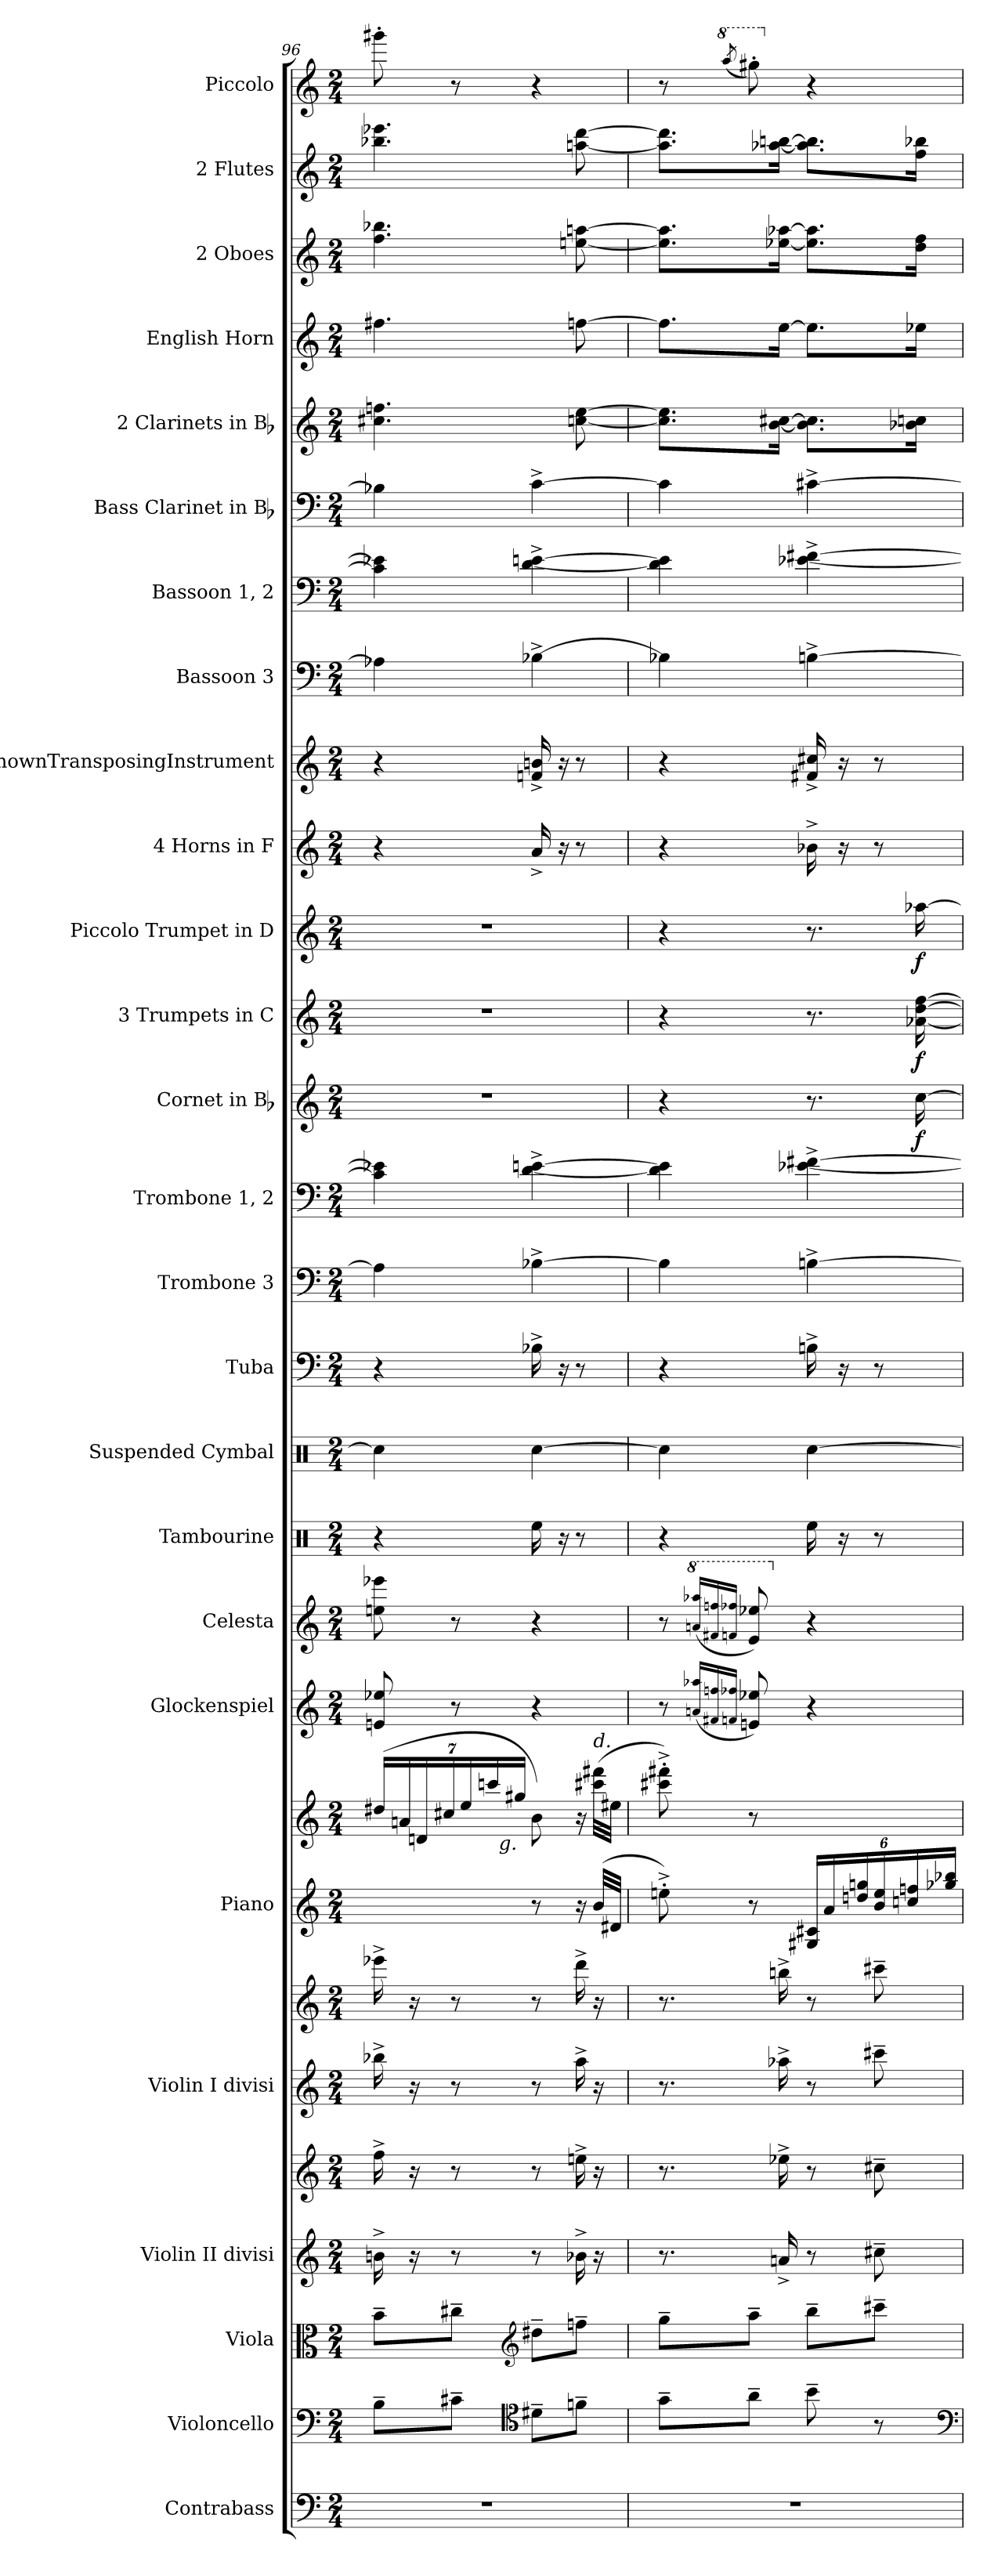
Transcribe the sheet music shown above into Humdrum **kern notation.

**kern	**kern	**kern	**kern	**kern	**kern	**kern	**kern	**kern	**kern	**kern	**kern	**kern	**kern	**kern	**kern	**kern	**dynam	**kern	**dynam	**kern	**dynam	**kern	**kern	**kern	**kern	**kern	**kern	**kern	**kern	**kern	**kern
*part28	*part27	*part26	*part25	*part24	*part23	*part22	*part21	*part21	*part20	*part19	*part18	*part17	*part16	*part15	*part14	*part13	*part13	*part12	*part12	*part11	*part11	*part10	*part9	*part8	*part7	*part6	*part5	*part4	*part3	*part2	*part1
*staff29	*staff28	*staff27	*staff26	*staff25	*staff24	*staff23	*staff22	*staff21	*staff20	*staff19	*staff18	*staff17	*staff16	*staff15	*staff14	*staff13	*staff13	*staff12	*staff12	*staff11	*staff11	*staff10	*staff9	*staff8	*staff7	*staff6	*staff5	*staff4	*staff3	*staff2	*staff1
*I"Contrabass	*I"Violoncello	*I"Viola	*I"Violin II divisi	*	*I"Violin I divisi	*	*I"Piano	*	*I"Glockenspiel	*I"Celesta	*I"Tambourine	*I"Suspended Cymbal	*I"Tuba	*I"Trombone 3	*I"Trombone 1, 2	*I"Cornet in Bb	*	*I"3 Trumpets in C	*	*I"Piccolo Trumpet in D	*	*I"4 Horns in F	*I"UnknownTransposingInstrument	*I"Bassoon 3	*I"Bassoon 1, 2	*I"Bass Clarinet in Bb	*I"2 Clarinets in Bb	*I"English Horn	*I"2 Oboes	*I"2 Flutes	*I"Piccolo
*I'cb	*I'vc	*I'vla	*I'vn div	*	*I'vn div	*	*	*	*I'glock	*I'cel	*I'tamb	*I'cymb	*I'tb	*I'tn	*I'tn	*	*	*I'tp	*	*I'picc-tp	*	*	*	*I'bn	*I'bn	*I'b-cl	*I'cl	*	*I'ob	*I'fl	*I'picc
*clefF4	*clefF4	*clefC3	*clefG2	*clefG2	*clefG2	*clefG2	*clefG2	*clefG2	*clefG2	*clefG2	*clefX	*clefX	*clefF4	*clefF4	*clefF4	*clefG2	*	*clefG2	*	*clefG2	*	*clefG2	*clefG2	*clefF4	*clefF4	*clefF4	*clefG2	*clefG2	*clefG2	*clefG2	*clefG2
*ITrd7c12	*	*	*	*	*	*	*	*	*ITrd-14c-24	*ITrd-7c-12	*	*	*	*	*	*ITrd1c2	*	*	*	*ITrd-1c-2	*	*ITrd4c7	*ITrd4c7	*	*	*ITrd1c2	*ITrd1c2	*ITrd4c7	*	*	*ITrd-7c-12
*k[]	*k[]	*k[]	*k[]	*k[]	*k[]	*k[]	*k[]	*k[]	*k[]	*k[]	*k[]	*k[]	*k[]	*k[]	*k[]	*k[b-e-]	*	*k[]	*	*k[f#c#]	*	*k[b-]	*k[b-]	*k[]	*k[]	*k[b-e-]	*k[b-e-]	*k[b-]	*k[]	*k[]	*k[]
*M2/4	*M2/4	*M2/4	*M2/4	*M2/4	*M2/4	*M2/4	*M2/4	*M2/4	*M2/4	*M2/4	*M2/4	*M2/4	*M2/4	*M2/4	*M2/4	*M2/4	*	*M2/4	*	*M2/4	*	*M2/4	*M2/4	*M2/4	*M2/4	*M2/4	*M2/4	*M2/4	*M2/4	*M2/4	*M2/4
=96	=96	=96	=96	=96	=96	=96	=96	=96	=96	=96	=96	=96	=96	=96	=96	=96	=96	=96	=96	=96	=96	=96	=96	=96	=96	=96	=96	=96	=96	=96	=96
2r	8B~L	8b~L	16bn^	16ff^	16bb-X^	16eee-X^	4ryy	(28dd#X\LL	8eeen 8eeee-X	8eeen 8eeee-X	4r	4Rcc\]	4r	4A-]	4c] 4e-X]	2r	.	2r	.	2r	.	4r	4r	4A-X]	4c] 4e-X]	4A-X]	4.bn 4.ee-X	4.bn	4.ff 4.bb-X	4.bb-X 4.eee-X	8gggg#X'
.	.	.	.	.	.	.	.	28an	.	.	.	.	.	.	.	.	.	.	.	.	.	.	.	.	.	.	.	.	.	.	.
.	.	.	16r	16r	16r	16r	.	.	.	.	.	.	.	.	.	.	.	.	.	.	.	.	.	.	.	.	.	.	.	.	.
.	.	.	.	.	.	.	.	28dn/	.	.	.	.	.	.	.	.	.	.	.	.	.	.	.	.	.	.	.	.	.	.	.
.	.	.	.	.	.	.	.	28cc#X	.	.	.	.	.	.	.	.	.	.	.	.	.	.	.	.	.	.	.	.	.	.	.
.	8c#X~J	8cc#X~J	8r	8r	8r	8r	.	.	8r	8r	.	.	.	.	.	.	.	.	.	.	.	.	.	.	.	.	.	.	.	.	8r
.	.	.	.	.	.	.	.	28ee	.	.	.	.	.	.	.	.	.	.	.	.	.	.	.	.	.	.	.	.	.	.	.
.	.	.	.	.	.	.	.	28cccn	.	.	.	.	.	.	.	.	.	.	.	.	.	.	.	.	.	.	.	.	.	.	.
!	!	!	!	!	!	!	!	!LO:TX:b:i:t=g.	!	!	!	!	!	!	!	!	!	!	!	!	!	!	!	!	!	!	!	!	!	!	!
.	.	.	.	.	.	.	.	28gg#XJJ	.	.	.	.	.	.	.	.	.	.	.	.	.	.	.	.	.	.	.	.	.	.	.
*	*clefC4	*clefG2	*	*	*	*	*	*	*	*	*	*	*	*	*	*	*	*	*	*	*	*	*	*	*	*	*	*	*	*	*
.	8d#X~L	8dd#X~L	8r	8r	8r	8r	8r	8b)	4r	4r	16Ree\	[4Rcc\	16B-X^	[4B-X^	[4d^ [4en^	.	.	.	.	.	.	16d^	16B-X^ 16en^	[4B-X^	[4d^ [4en^	[4B-^	.	.	.	.	4r
.	.	.	.	.	.	.	.	.	.	.	16r	.	16r	.	.	.	.	.	.	.	.	16r	16r	.	.	.	.	.	.	.	.
.	8fn~J	8ffn~J	16b-X^	16een^	16aa^	16ddd^	16r	16r	.	.	8r	.	8r	.	.	.	.	.	.	.	.	8r	8r	.	.	.	[8b-X [8dd	[8b-X	[8een [8aan	[8aan [8ddd	.
!	!	!	!	!	!	!	!	!LO:TX:a:i:t=d.	!	!	!	!	!	!	!	!	!	!	!	!	!	!	!	!	!	!	!	!	!	!	!
.	.	.	16r	16r	16r	16r	(32bLLL	(32ccc#X 32fff#XLLL	.	.	.	.	.	.	.	.	.	.	.	.	.	.	.	.	.	.	.	.	.	.	.
.	.	.	.	.	.	.	32d#XJJJ	32ee#XJJJ	.	.	.	.	.	.	.	.	.	.	.	.	.	.	.	.	.	.	.	.	.	.	.
=97	=97	=97	=97	=97	=97	=97	=97	=97	=97	=97	=97	=97	=97	=97	=97	=97	=97	=97	=97	=97	=97	=97	=97	=97	=97	=97	=97	=97	=97	=97	=97
2r	8g~L	8gg~L	8.r	8.r	8.r	8.r	8een'^)	8ccc#X'^ 8fff#X'^)	8r	8r	4r	4Rcc\]	4r	4B-]	4d] 4e]	4r	.	4r	.	4r	.	4r	4r	4B-X]	4d] 4e]	4B-]	8.b-] 8.dd]L	8.b-L]	8.ee] 8.aa]L	8.aa] 8.ddd]L	8r
*	*	*	*	*	*	*	*	*	*	*8va	*	*	*	*	*	*	*	*	*	*	*	*	*	*	*	*	*	*	*	*	*
.	.	.	.	.	.	.	.	.	(16qqaaan/ 16qqaaaa-X/LL	(16qqaaan/ 16qqaaaa-X/LL	.	.	.	.	.	.	.	.	.	.	.	.	.	.	.	.	.	.	.	.	.
.	.	.	.	.	.	.	.	.	16qqfff#X/ 16qqffffn/	16qqfff#X/ 16qqffffn/	.	.	.	.	.	.	.	.	.	.	.	.	.	.	.	.	.	.	.	.	.
*	*	*	*	*	*	*	*	*	*	*	*	*	*	*	*	*	*	*	*	*	*	*	*	*	*	*	*	*	*	*	*8va
.	.	.	.	.	.	.	.	.	16qqfffn/ 16qqffff-X/JJ	16qqfffn/ 16qqffff-X/JJ	.	.	.	.	.	.	.	.	.	.	.	.	.	.	.	.	.	.	.	.	(8qaaaa/
.	8a~J	8aa~J	.	.	.	.	8r	8r	8eeen 8eeee-X)	8eee 8eeee-X)	.	.	.	.	.	.	.	.	.	.	.	.	.	.	.	.	.	.	.	.	8gggg#X')
.	.	.	16an^	16ee-X^	16aa-X^	16bbn^	.	.	.	.	.	.	.	.	.	.	.	.	.	.	.	.	.	.	.	.	[16a [16bnJk	[16aJk	[16ee-X [16aa-XJk	[16aa-X [16bbnJk	.
*	*	*	*	*	*	*	*	*	*	*X8va	*	*	*	*	*	*	*	*	*	*	*	*	*	*	*	*	*	*	*	*	*
*	*	*	*	*	*	*	*	*	*	*	*	*	*	*	*	*	*	*	*	*	*	*	*	*	*	*	*	*	*	*	*X8va
.	8b~	8bb~L	8r	8r	8r	8r	24G#X/ 24c#X/LL	4ryy	4r	4r	16Ree\	[4Rcc\	16Bn^	[4Bn^	[4e-X^ [4f#X^	8.r	.	8.r	.	8.r	.	16e-X^	16Bn^ 16f#X^	[4Bn^	[4e-X^ [4f#X^	[4Bn^	8.a] 8.b]L	8.aL]	8.ee-] 8.aa-]L	8.aa-] 8.bb]L	4r
.	.	.	.	.	.	.	24a	.	.	.	.	.	.	.	.	.	.	.	.	.	.	.	.	.	.	.	.	.	.	.	.
.	.	.	.	.	.	.	.	.	.	.	16r	.	16r	.	.	.	.	.	.	.	.	16r	16r	.	.	.	.	.	.	.	.
.	.	.	.	.	.	.	24ddn\ 24ggn\	.	.	.	.	.	.	.	.	.	.	.	.	.	.	.	.	.	.	.	.	.	.	.	.
.	8r	8ccc#X~J	8cc#X~	8cc#X~	8ccc#X~	8ccc#X~	24b 24ee	.	.	.	8r	.	8r	.	.	.	.	.	.	.	.	8r	8r	.	.	.	.	.	.	.	.
.	.	.	.	.	.	.	24ccn 24ffn	.	.	.	.	.	.	.	.	.	.	.	.	.	.	.	.	.	.	.	.	.	.	.	.
.	.	.	.	.	.	.	.	.	.	.	.	.	.	.	.	[16b-	f	[16a-X [16dd [16ff	f	[16bb-X	f	.	.	.	.	.	16a-X 16b-XJk	16a-XJk	16dd 16ffJk	16ff 16bb-XJk	.
.	.	.	.	.	.	.	24gg-X 24bb-XJJ	.	.	.	.	.	.	.	.	.	.	.	.	.	.	.	.	.	.	.	.	.	.	.	.
*	*clefF4	*	*	*	*	*	*	*	*	*	*	*	*	*	*	*	*	*	*	*	*	*	*	*	*	*	*	*	*	*	*
=	=	=	=	=	=	=	=	=	=	=	=	=	=	=	=	=	=	=	=	=	=	=	=	=	=	=	=	=	=	=	=
*-	*-	*-	*-	*-	*-	*-	*-	*-	*-	*-	*-	*-	*-	*-	*-	*-	*-	*-	*-	*-	*-	*-	*-	*-	*-	*-	*-	*-	*-	*-	*-
